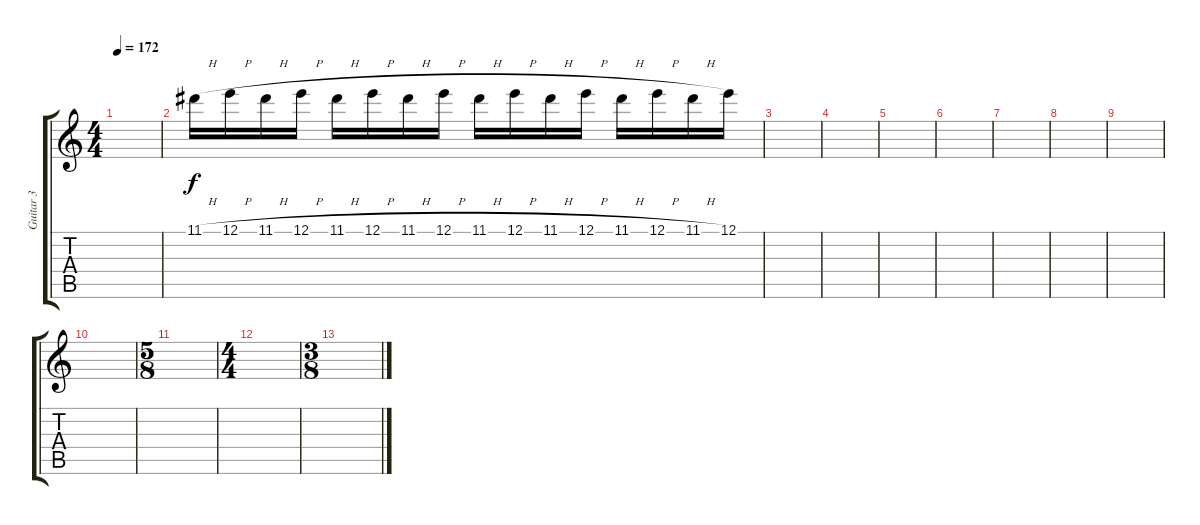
\track ("Guitar 3" "Guitar 3") {instrument distortionguitar}
\staff {score tabs}
\tuning (E4 B3 G3 D3 A2 E2) {hide}
\ts (4 4)
\tempo 172
\clef g2
\ks c
|
11.1{h}.16 12.1{h}.16 11.1{h}.16 12.1{h}.16 11.1{h}.16 12.1{h}.16 11.1{h}.16 12.1{h}.16 11.1{h}.16 12.1{h}.16 11.1{h}.16 12.1{h}.16 11.1{h}.16 12.1{h}.16 11.1{h}.16 12.1.16 |
|
|
|
|
|
|
|
|
\ts (5 8)
|
\ts (4 4)
|
\ts (3 8)
